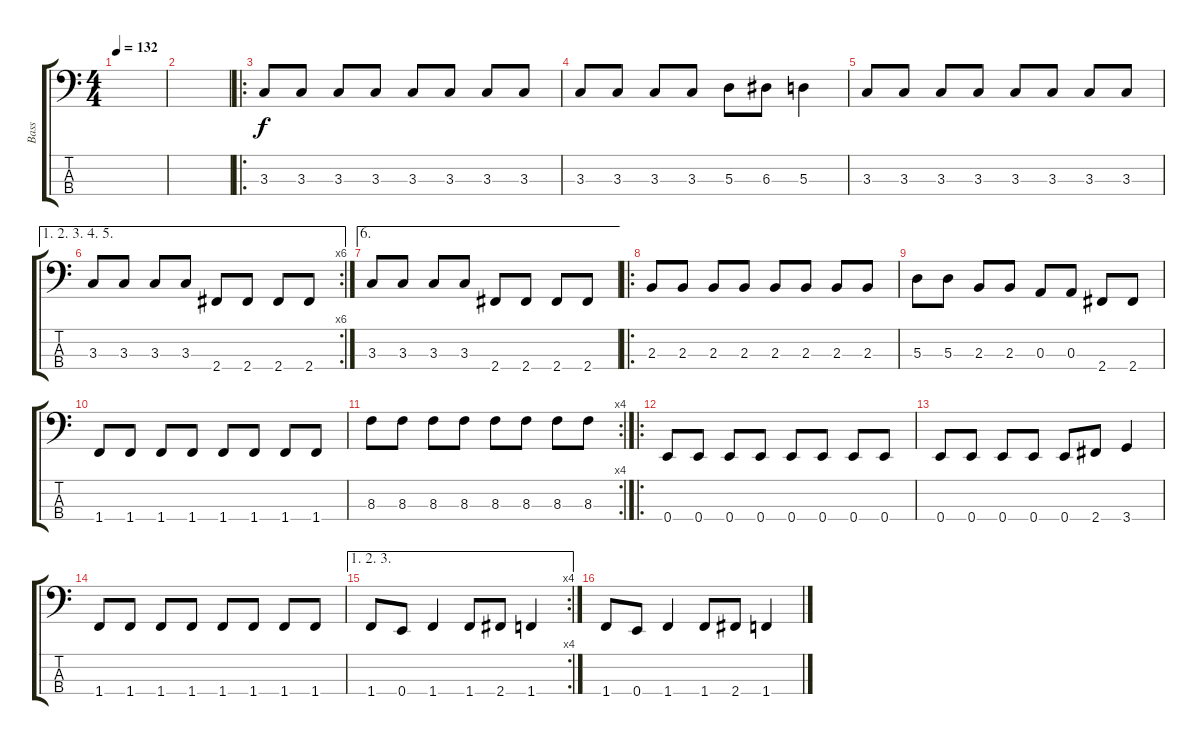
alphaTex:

\track ("Bass" "Bass") {instrument electricbassfinger}
\staff {score tabs}
\tuning (G2 D2 A1 E1) {hide}
\ts (4 4)
\tempo 132
\clef f4
\ks c
|
|
\ro
3.3.8 3.3.8 3.3.8 3.3.8 3.3.8 3.3.8 3.3.8 3.3.8 |
3.3.8 3.3.8 3.3.8 3.3.8 5.3.8 6.3.8 5.3.4 |
3.3.8 3.3.8 3.3.8 3.3.8 3.3.8 3.3.8 3.3.8 3.3.8 |
\ae (1 2 3 4 5)
\rc 6
3.3.8 3.3.8 3.3.8 3.3.8 2.4.8 2.4.8 2.4.8 2.4.8 |
\ae 6
3.3.8 3.3.8 3.3.8 3.3.8 2.4.8 2.4.8 2.4.8 2.4.8 |
\ro
2.3.8 2.3.8 2.3.8 2.3.8 2.3.8 2.3.8 2.3.8 2.3.8 |
5.3.8 5.3.8 2.3.8 2.3.8 0.3.8 0.3.8 2.4.8 2.4.8 |
1.4.8 1.4.8 1.4.8 1.4.8 1.4.8 1.4.8 1.4.8 1.4.8 |
\rc 4
8.3.8 8.3.8 8.3.8 8.3.8 8.3.8 8.3.8 8.3.8 8.3.8 |
\ro
0.4.8 0.4.8 0.4.8 0.4.8 0.4.8 0.4.8 0.4.8 0.4.8 |
0.4.8 0.4.8 0.4.8 0.4.8 0.4.8 2.4.8 3.4.4 |
1.4.8 1.4.8 1.4.8 1.4.8 1.4.8 1.4.8 1.4.8 1.4.8 |
\ae (1 2 3)
\rc 4
1.4.8 0.4.8 1.4.4 1.4.8 2.4.8 1.4.4 |
1.4.8 0.4.8 1.4.4 1.4.8 2.4.8 1.4.4
